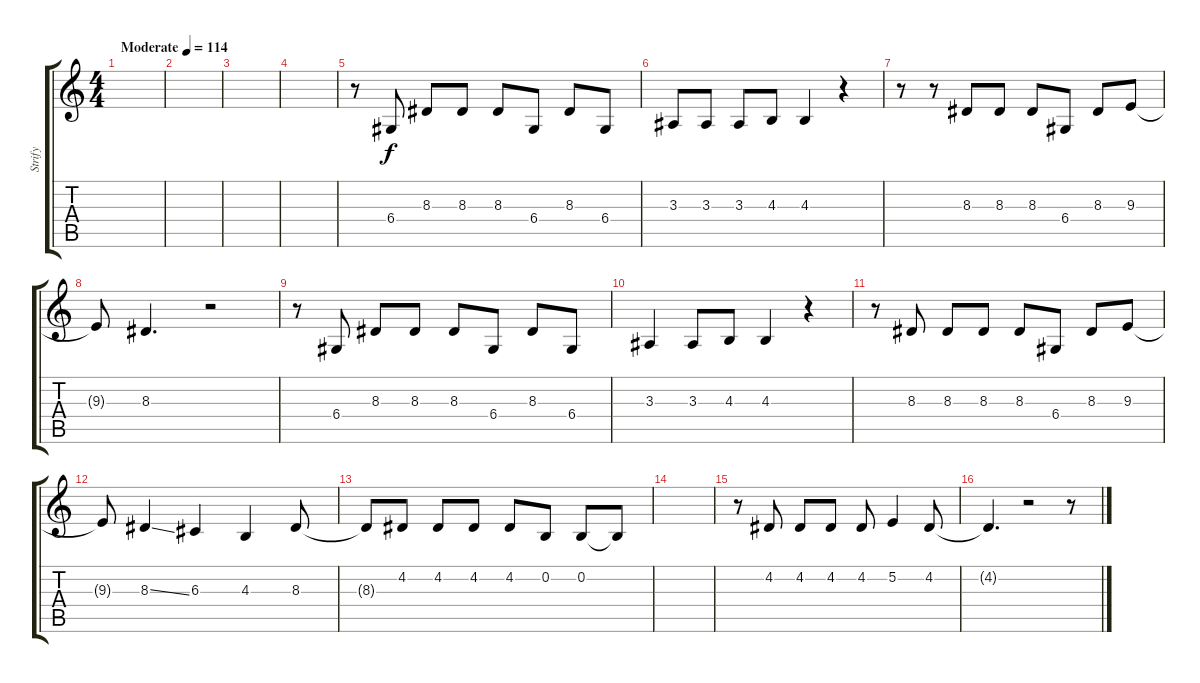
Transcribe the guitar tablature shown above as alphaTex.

\track ("Strify" "Strify") {instrument oboe}
\staff {score tabs}
\tuning (E4 B3 G3 D3 A2 E2) {hide}
\ts (4 4)
\tempo (114 "Moderate")
\clef g2
\ks c
|
|
|
|
r.8 6.4.8 8.3.8 8.3.8 8.3.8 6.4.8 8.3.8 6.4.8 |
3.3.8 3.3.8 3.3.8 4.3.8 4.3.4 r.4 |
r.8 r.8 8.3.8 8.3.8 8.3.8 6.4.8 8.3.8 9.3.8 |
9.3{t}.8 8.3.4{d} r.2 |
r.8 6.4.8 8.3.8 8.3.8 8.3.8 6.4.8 8.3.8 6.4.8 |
3.3.4 3.3.8 4.3.8 4.3.4 r.4 |
r.8 8.3.8 8.3.8 8.3.8 8.3.8 6.4.8 8.3.8 9.3.8 |
9.3{t}.8 8.3{ss}.4 6.3.4 4.3.4 8.3.8 |
8.3{t}.8 4.2.8 4.2.8 4.2.8 4.2.8 0.2.8 0.2.8 0.2{t}.8 |
|
r.8 4.2.8 4.2.8 4.2.8 4.2.8 5.2.4 4.2.8 |
4.2{t}.4{d} r.2 r.8
